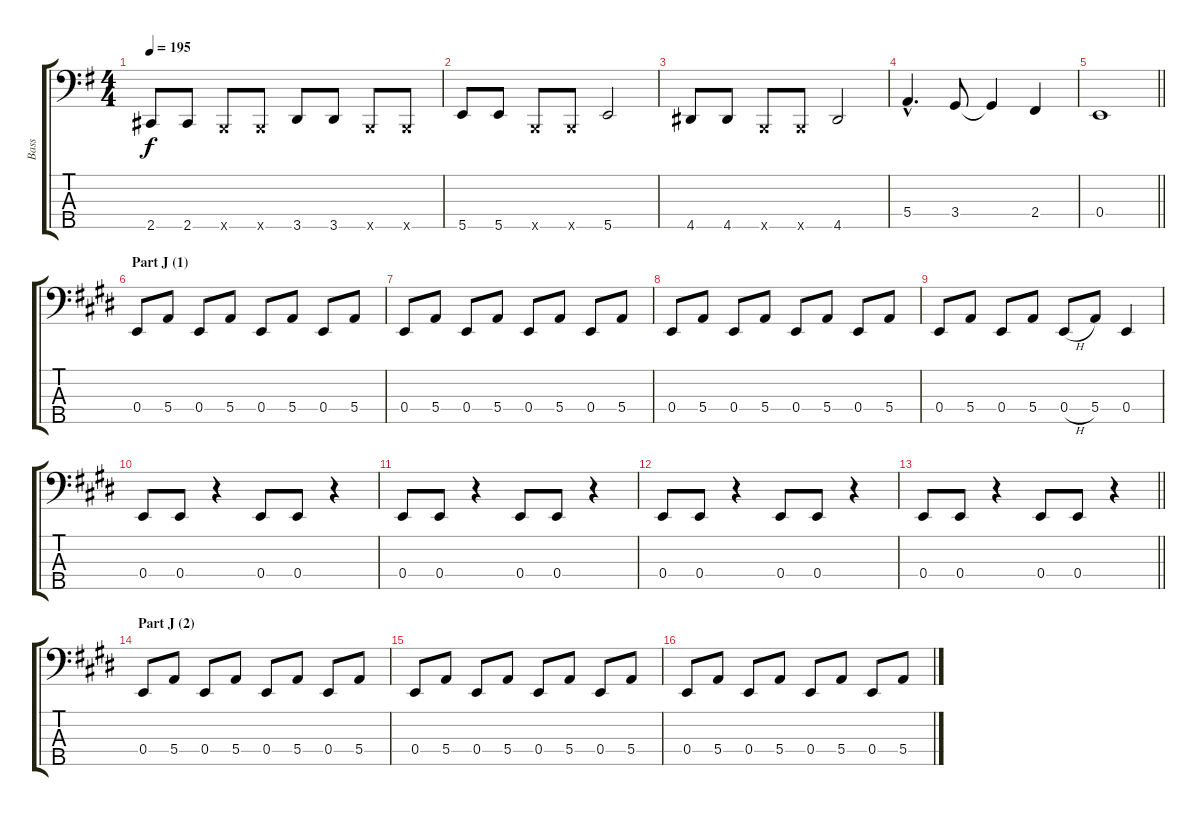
\track ("Bass" "Bass") {instrument electricbasspick}
\staff {score tabs}
\tuning (G2 D2 A1 E1 B0) {hide}
\ts (4 4)
\tempo 195
\clef f4
\ks g
2.5.8{dy f} 2.5.8 0.5{x}.8 0.5{x}.8 3.5.8 3.5.8 0.5{x}.8 0.5{x}.8 |
5.5.8 5.5.8 0.5{x}.8 0.5{x}.8 5.5.2 |
4.5.8 4.5.8 0.5{x}.8 0.5{x}.8 4.5.2 |
5.4{hac}.4{d} 3.4.8 3.4{t}.4 2.4.4 |
\barLineRight lightlight
0.4.1 |
\section ("" "Part J (1)")
\ks e
0.4.8 5.4.8 0.4.8 5.4.8 0.4.8 5.4.8 0.4.8 5.4.8 |
0.4.8 5.4.8 0.4.8 5.4.8 0.4.8 5.4.8 0.4.8 5.4.8 |
0.4.8 5.4.8 0.4.8 5.4.8 0.4.8 5.4.8 0.4.8 5.4.8 |
0.4.8 5.4.8 0.4.8 5.4.8 0.4{h}.8 5.4.8 0.4.4 |
0.4.8 0.4.8 r.4 0.4.8 0.4.8 r.4 |
0.4.8 0.4.8 r.4 0.4.8 0.4.8 r.4 |
0.4.8 0.4.8 r.4 0.4.8 0.4.8 r.4 |
\barLineRight lightlight
0.4.8 0.4.8 r.4 0.4.8 0.4.8 r.4 |
\section ("" "Part J (2)")
0.4.8 5.4.8 0.4.8 5.4.8 0.4.8 5.4.8 0.4.8 5.4.8 |
0.4.8 5.4.8 0.4.8 5.4.8 0.4.8 5.4.8 0.4.8 5.4.8 |
0.4.8 5.4.8 0.4.8 5.4.8 0.4.8 5.4.8 0.4.8 5.4.8
